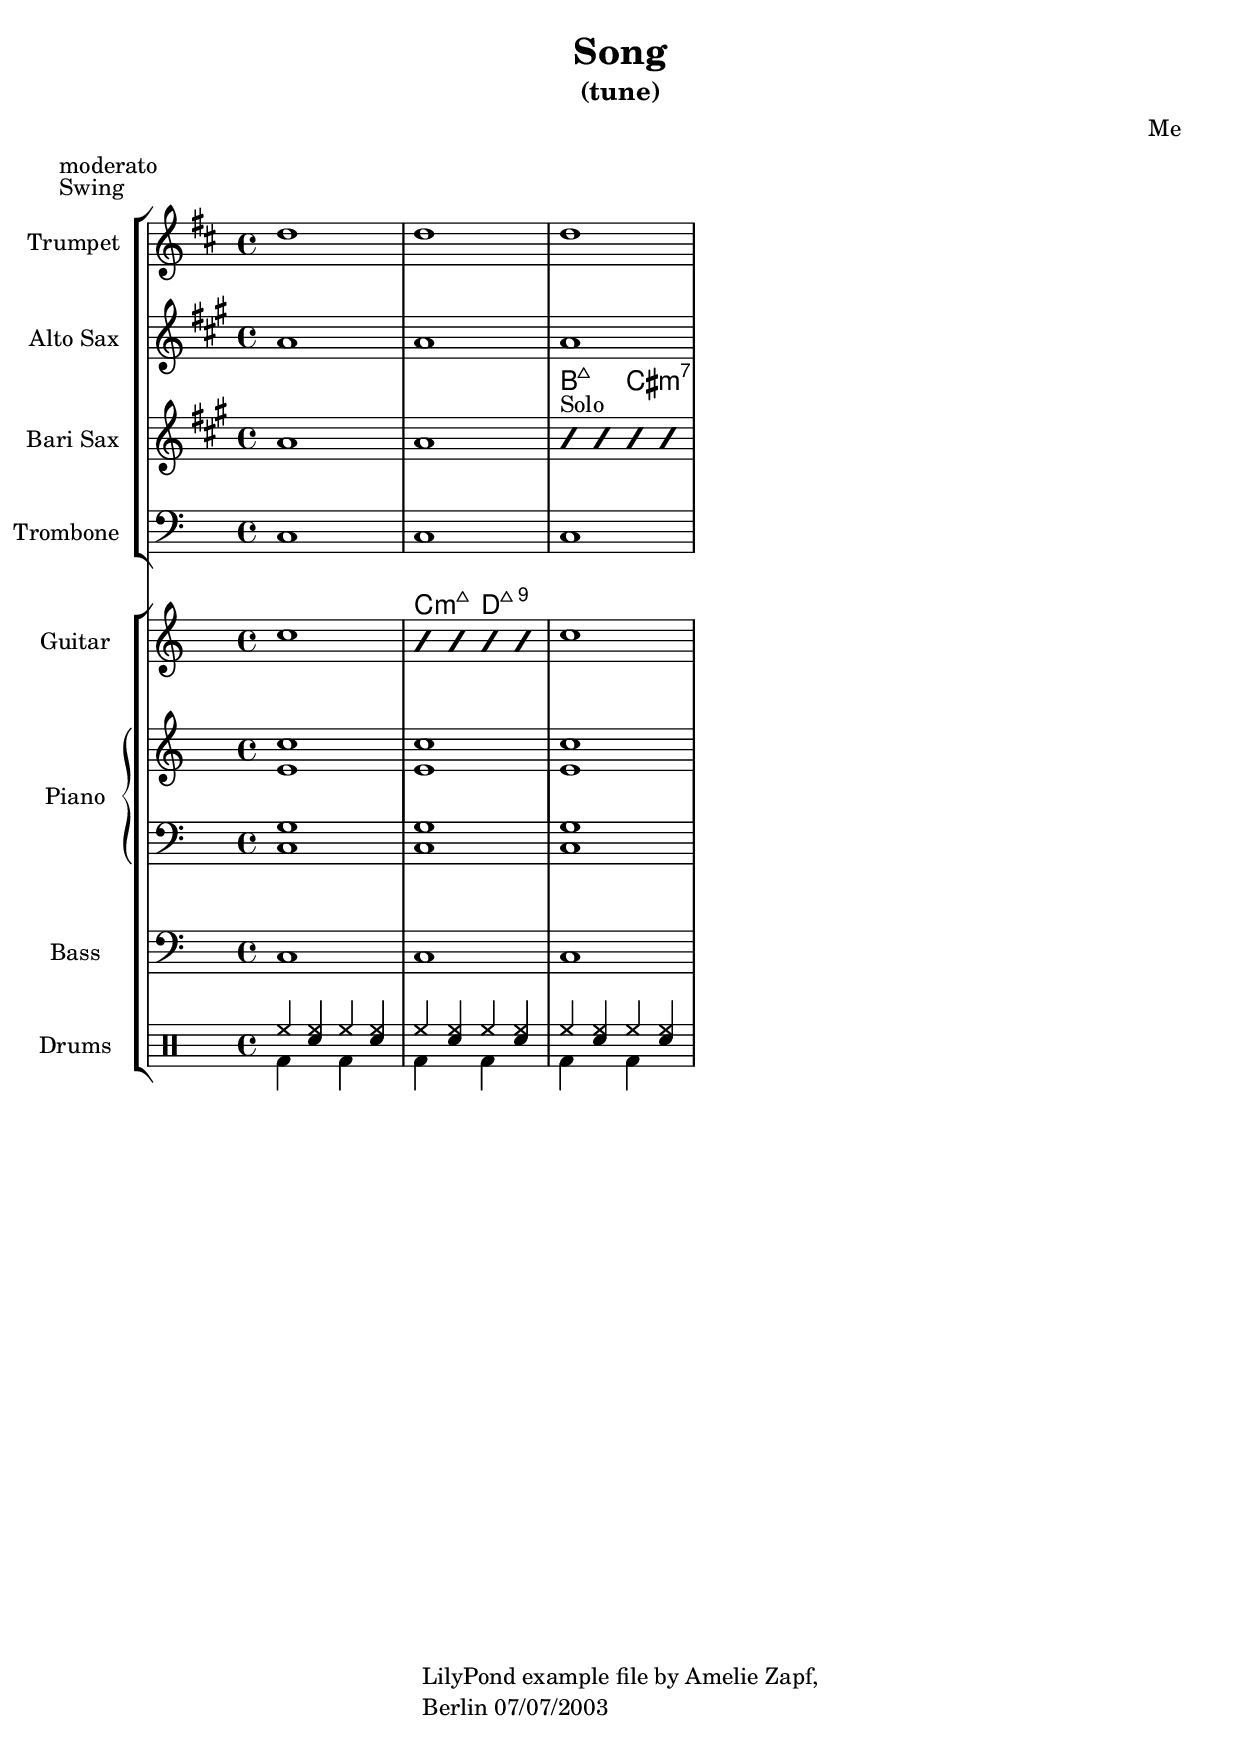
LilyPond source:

%% Do not edit this file; it is automatically
%% generated from LSR http://lsr.dsi.unimi.it
%% This file is in the public domain.
\version "2.13.10"

\header {
  lsrtags = "keyboards, percussion, fretted-strings, template"

%% Translation of GIT committish: 341940d3830b59f93a80131471d622c2818afddb
  texidoces = "
Ésta es una plantilla bastante avanzada, para un conjunto de
jazz. Observe que la notación de todos los instrumentos está en
@code{\\key c \\major} (Do mayor). Esto se refiere al tono de
concierto; la armadura se transporta automáticamente si la música está
dentro de una sección @code{\\transpose}.

"
  doctitlees = "Plantilla para combo de jazz"

%% Translation of GIT committish: d96023d8792c8af202c7cb8508010c0d3648899d
  texidocde = "
Hier ist ein ziemlich kompliziertes Beispiel für ein Jazz-Ensemble. Achtung:
Alle Instrumente sind in @code{\key c \major} (C-Dur) notiert. Das bezieht sich
auf die klingende Musik: LilyPond transponiert die Tonart automatisch, wenn
sich die Noten innerhalb eines @code{\transpose}-Abschnitts befinden.

"

  doctitlede = "Vorlage für Jazz-Combo"
%% Translation of GIT committish: 892286cbfdbe89420b8181975032ea975e79d2f5
  texidocfr = "
Bien que compliqué de prime abord, voici un canevas tout à fait indiqué
pour les ensembles de jazz.  Vous noterez que tous les instruments sont
notés en ut (@code{\key c \major}), la tonalité de concert.  Les notes
seront automatiquement transposée dès lors qu'elles seront inscrites
dans une section @code{\\transpose}.

"
  doctitlefr = "Symboles de jazz"

  texidoc = "
This is quite an advanced template, for a jazz ensemble. Note that all
instruments are notated in @code{\\key c \\major}. This refers to the
key in concert pitch; the key will be automatically transposed if the
music is within a @code{\\transpose} section.

"
  doctitle = "Jazz combo template"
} % begin verbatim

\header {
  title = "Song"
  subtitle = "(tune)"
  composer = "Me"
  meter = "moderato"
  piece = "Swing"
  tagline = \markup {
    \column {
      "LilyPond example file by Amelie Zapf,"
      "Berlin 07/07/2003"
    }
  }
}

%#(set-global-staff-size 16)
\include "english.ly"

%%%%%%%%%%%% Some macros %%%%%%%%%%%%%%%%%%%

sl = {
  \override NoteHead #'style = #'slash
  \override Stem #'transparent = ##t
}
nsl = {
  \revert NoteHead #'style
  \revert Stem #'transparent
}
crOn = \override NoteHead #'style = #'cross
crOff = \revert NoteHead #'style

%% insert chord name style stuff here.

jazzChords = { }

%%%%%%%%%%%% Keys'n'thangs %%%%%%%%%%%%%%%%%

global = { \time 4/4 }

Key = { \key c \major }

% ############ Horns ############

% ------ Trumpet ------
trpt = \transpose c d \relative c'' {
  \Key
  c1 | c | c |
}
trpHarmony = \transpose c' d {
  \jazzChords
}
trumpet = {
  \global
  \set Staff.instrumentName = #"Trumpet"
  \clef treble
  <<
    \trpt
  >>
}

% ------ Alto Saxophone ------
alto = \transpose c a \relative c' {
  \Key
  c1 | c | c |
}
altoHarmony = \transpose c' a {
  \jazzChords
}
altoSax = {
  \global
  \set Staff.instrumentName = #"Alto Sax"
  \clef treble
  <<
    \alto
  >>
}

% ------ Baritone Saxophone ------
bari = \transpose c a' \relative c {
  \Key
  c1
  c1
  \sl
  d4^"Solo" d d d
  \nsl
}
bariHarmony = \transpose c' a \chordmode {
  \jazzChords s1 s d2:maj e:m7
}
bariSax = {
  \global
  \set Staff.instrumentName = #"Bari Sax"
  \clef treble
  <<
    \bari
  >>
}

% ------ Trombone ------
tbone = \relative c {
  \Key
  c1 | c | c
}
tboneHarmony = \chordmode {
  \jazzChords
}
trombone = {
  \global
  \set Staff.instrumentName = #"Trombone"
  \clef bass
  <<
    \tbone
  >>
}

% ############ Rhythm Section #############

% ------ Guitar ------
gtr = \relative c'' {
  \Key
  c1
  \sl
  b4 b b b
  \nsl
  c1
}
gtrHarmony = \chordmode {
  \jazzChords
  s1 c2:min7+ d2:maj9
}
guitar = {
  \global
  \set Staff.instrumentName = #"Guitar"
  \clef treble
  <<
    \gtr
  >>
}

%% ------ Piano ------
rhUpper = \relative c'' {
  \voiceOne
  \Key
  c1 | c | c
}
rhLower = \relative c' {
  \voiceTwo
  \Key
  e1 | e | e
}

lhUpper = \relative c' {
  \voiceOne
  \Key
  g1 | g | g
}
lhLower = \relative c {
  \voiceTwo
  \Key
  c1 | c | c
}

PianoRH = {
  \clef treble
  \global
  \set Staff.midiInstrument = #"acoustic grand"
  <<
    \new Voice = "one" \rhUpper
    \new Voice = "two" \rhLower
  >>
}
PianoLH = {
  \clef bass
  \global
  \set Staff.midiInstrument = #"acoustic grand"
  <<
    \new Voice = "one" \lhUpper
    \new Voice = "two" \lhLower
  >>
}

piano = {
  <<
    \set PianoStaff.instrumentName = #"Piano"
    \new Staff = "upper" \PianoRH
    \new Staff = "lower" \PianoLH
  >>
}

% ------ Bass Guitar ------
Bass = \relative c {
  \Key
  c1 | c | c
}
bass = {
  \global
  \set Staff.instrumentName = #"Bass"
  \clef bass
  <<
    \Bass
  >>
}

% ------ Drums ------
up = \drummode {
  \voiceOne
  hh4 <hh sn> hh <hh sn>
  hh4 <hh sn> hh <hh sn>
  hh4 <hh sn> hh <hh sn>
}
down = \drummode {
  \voiceTwo
  bd4 s bd s
  bd4 s bd s
  bd4 s bd s
}

drumContents = {
  \global
  <<
    \set DrumStaff.instrumentName = #"Drums"
    \new DrumVoice \up
    \new DrumVoice \down
  >>
}

%%%%%%%%% It All Goes Together Here %%%%%%%%%%%%%%%%%%%%%%

\score {
  <<
    \new StaffGroup = "horns" <<
      \new Staff = "trumpet" \trumpet
      \new Staff = "altosax" \altoSax
      \new ChordNames = "barichords" \bariHarmony
      \new Staff = "barisax" \bariSax
      \new Staff = "trombone" \trombone
    >>

    \new StaffGroup = "rhythm" <<
      \new ChordNames = "chords" \gtrHarmony
      \new Staff = "guitar" \guitar
      \new PianoStaff = "piano" \piano
      \new Staff = "bass" \bass
      \new DrumStaff \drumContents
    >>
  >>
  \layout {
    \context { \RemoveEmptyStaffContext }
    \context {
      \Score
      \override BarNumber #'padding = #3
      \override RehearsalMark #'padding = #2
      skipBars = ##t
    }
  }
  \midi { }
}

